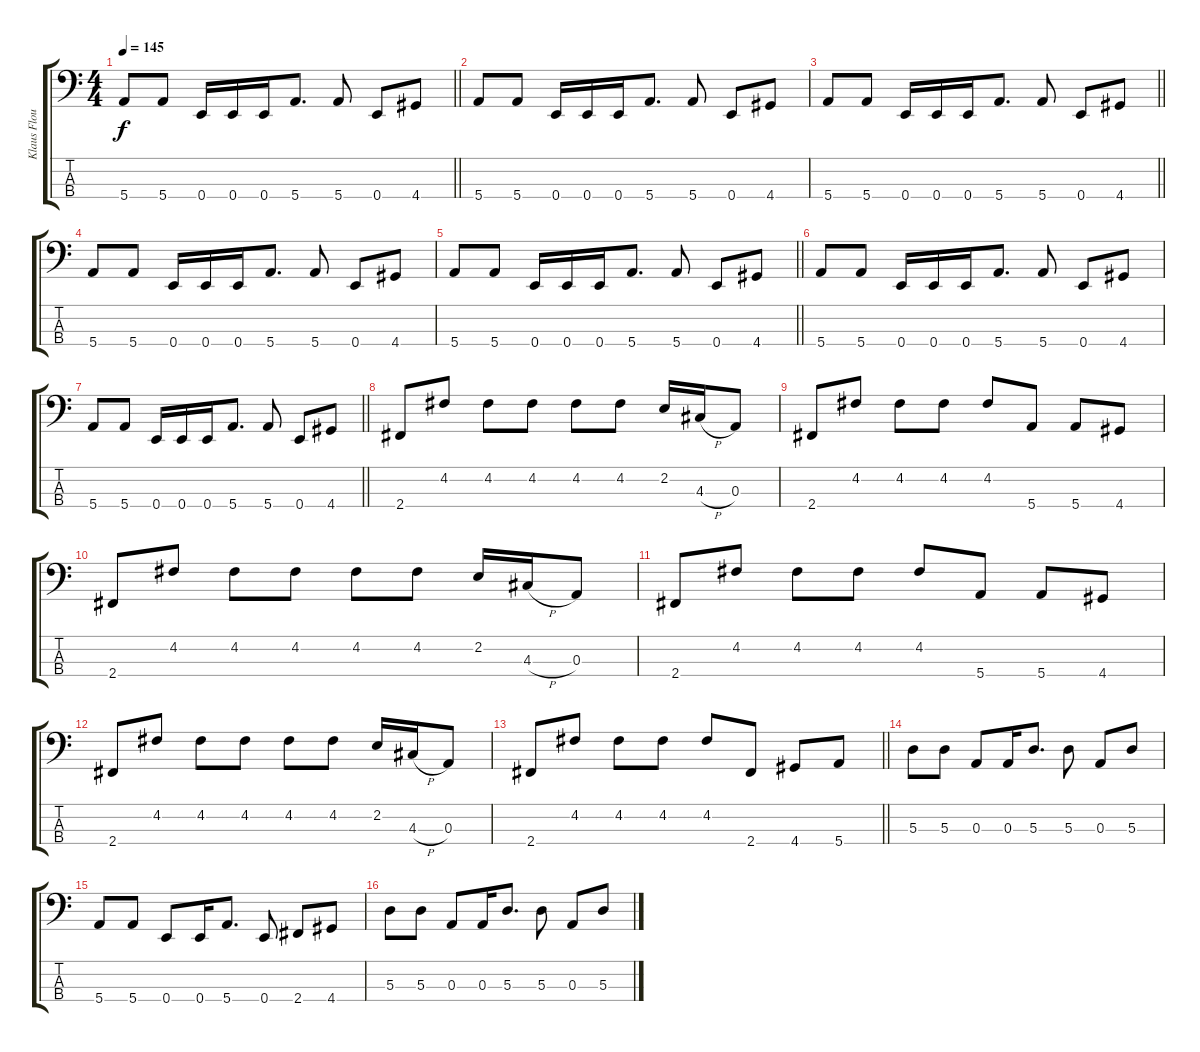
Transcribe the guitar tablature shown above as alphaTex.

\track ("Klaus Flouide" "Klaus Flou") {instrument electricbasspick}
\staff {score tabs}
\tuning (G2 D2 A1 E1) {hide}
\ts (4 4)
\tempo 145
\clef f4
\barLineRight lightlight
\ks c
5.4.8{dy f} 5.4.8 0.4.16 0.4.16 0.4.16 5.4.8{d} 5.4.8 0.4.8 4.4.8 |
5.4.8 5.4.8 0.4.16 0.4.16 0.4.16 5.4.8{d} 5.4.8 0.4.8 4.4.8 |
\barLineRight lightlight
5.4.8 5.4.8 0.4.16 0.4.16 0.4.16 5.4.8{d} 5.4.8 0.4.8 4.4.8 |
5.4.8 5.4.8 0.4.16 0.4.16 0.4.16 5.4.8{d} 5.4.8 0.4.8 4.4.8 |
\barLineRight lightlight
5.4.8 5.4.8 0.4.16 0.4.16 0.4.16 5.4.8{d} 5.4.8 0.4.8 4.4.8 |
5.4.8 5.4.8 0.4.16 0.4.16 0.4.16 5.4.8{d} 5.4.8 0.4.8 4.4.8 |
\barLineRight lightlight
5.4.8 5.4.8 0.4.16 0.4.16 0.4.16 5.4.8{d} 5.4.8 0.4.8 4.4.8 |
2.4.8 4.2.8 4.2.8 4.2.8 4.2.8 4.2.8 2.2.16 4.3{h}.16 0.3.8 |
2.4.8 4.2.8 4.2.8 4.2.8 4.2.8 5.4.8 5.4.8 4.4.8 |
2.4.8 4.2.8 4.2.8 4.2.8 4.2.8 4.2.8 2.2.16 4.3{h}.16 0.3.8 |
2.4.8 4.2.8 4.2.8 4.2.8 4.2.8 5.4.8 5.4.8 4.4.8 |
2.4.8 4.2.8 4.2.8 4.2.8 4.2.8 4.2.8 2.2.16 4.3{h}.16 0.3.8 |
\barLineRight lightlight
2.4.8 4.2.8 4.2.8 4.2.8 4.2.8 2.4.8 4.4.8 5.4.8 |
5.3.8 5.3.8 0.3.8 0.3.16 5.3.8{d} 5.3.8 0.3.8 5.3.8 |
5.4.8 5.4.8 0.4.8 0.4.16 5.4.8{d} 0.4.8 2.4.8 4.4.8 |
5.3.8 5.3.8 0.3.8 0.3.16 5.3.8{d} 5.3.8 0.3.8 5.3.8
